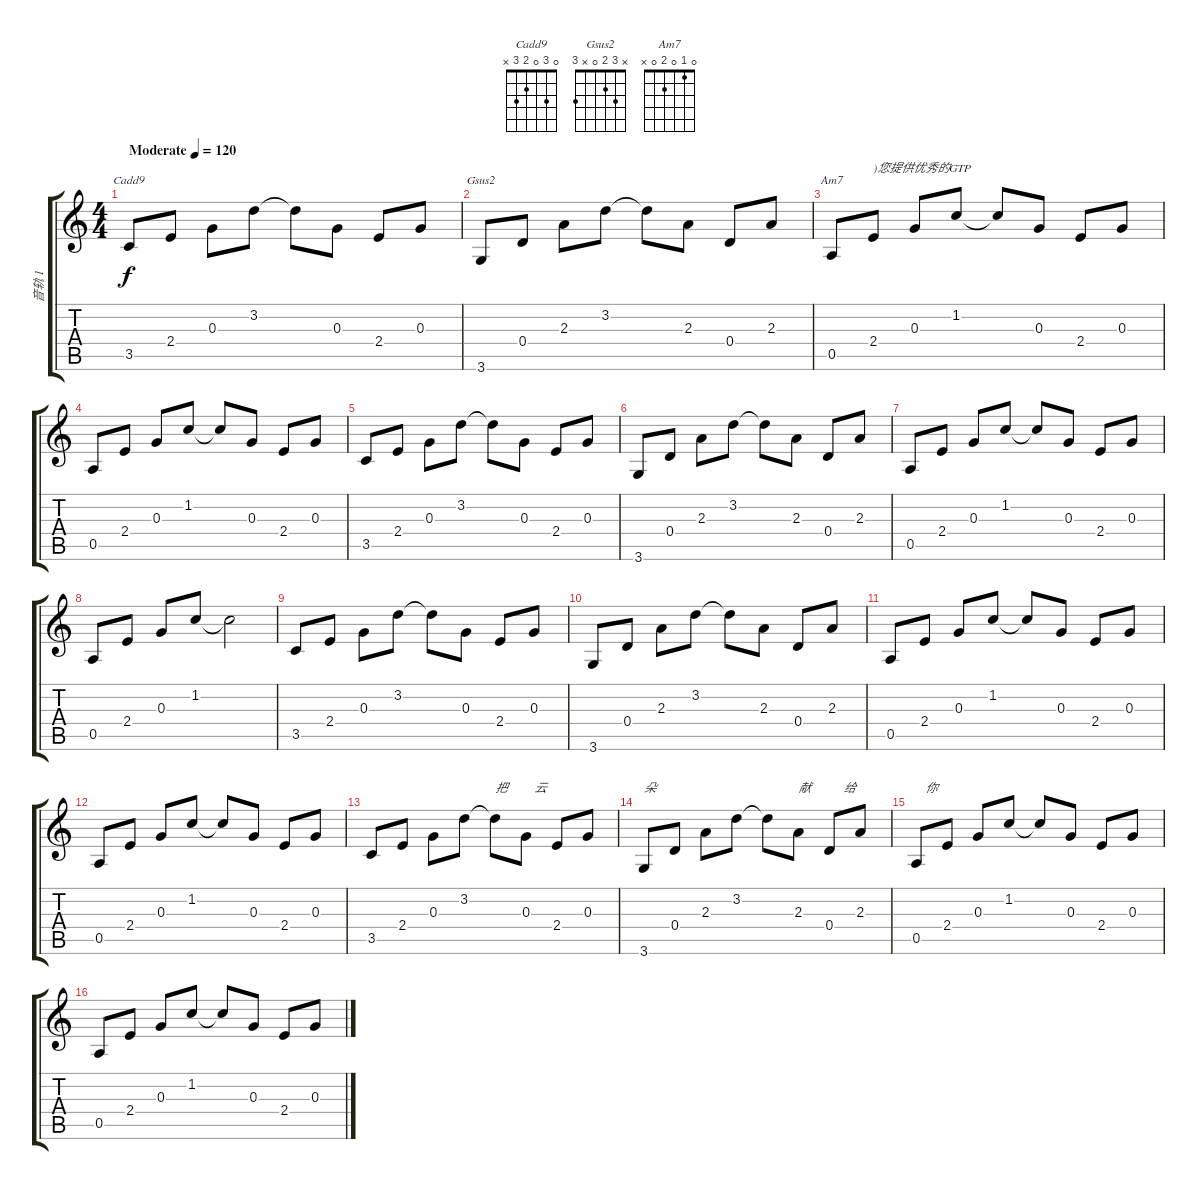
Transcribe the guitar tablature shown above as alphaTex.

\track ("音轨 1" "音轨 1") {instrument acousticguitarsteel}
\staff {score tabs}
\tuning (E4 B3 G3 D3 A2 E2) {hide}
\chord ("Cadd9" 0 3 0 2 3 x)
\chord ("Gsus2" x 3 2 0 x 3)
\chord ("Am7" 0 1 0 2 0 x)
\ts (4 4)
\tempo (120 "Moderate")
\clef g2
\ks c
3.5.8{ch "Cadd9" dy f instrument acousticguitarsteel} 2.4.8 0.3.8 3.2.8 3.2{t}.8 0.3.8 2.4.8 0.3.8 |
3.6.8{ch "Gsus2"} 0.4.8 2.3.8 3.2.8 3.2{t}.8 2.3.8 0.4.8 2.3.8 |
0.5.8{ch "Am7"} 2.4.8{txt ")您提供优秀的GTP"} 0.3.8 1.2.8 1.2{t}.8 0.3.8 2.4.8 0.3.8 |
0.5.8 2.4.8 0.3.8 1.2.8 1.2{t}.8 0.3.8 2.4.8 0.3.8 |
3.5.8 2.4.8 0.3.8 3.2.8 3.2{t}.8 0.3.8 2.4.8 0.3.8 |
3.6.8 0.4.8 2.3.8 3.2.8 3.2{t}.8 2.3.8 0.4.8 2.3.8 |
0.5.8 2.4.8 0.3.8 1.2.8 1.2{t}.8 0.3.8 2.4.8 0.3.8 |
0.5.8 2.4.8 0.3.8 1.2.8 1.2{t}.2 |
3.5.8 2.4.8 0.3.8 3.2.8 3.2{t}.8 0.3.8 2.4.8 0.3.8 |
3.6.8 0.4.8 2.3.8 3.2.8 3.2{t}.8 2.3.8 0.4.8 2.3.8 |
0.5.8 2.4.8 0.3.8 1.2.8 1.2{t}.8 0.3.8 2.4.8 0.3.8 |
0.5.8 2.4.8 0.3.8 1.2.8 1.2{t}.8 0.3.8 2.4.8 0.3.8 |
3.5.8 2.4.8 0.3.8 3.2.8 3.2{t}.8{txt "把         云  "} 0.3.8 2.4.8 0.3.8 |
3.6.8{txt "朵"} 0.4.8 2.3.8 3.2.8 3.2{t}.8 2.3.8{txt "献           给"} 0.4.8 2.3.8 |
0.5.8{txt "   你"} 2.4.8 0.3.8 1.2.8 1.2{t}.8 0.3.8 2.4.8 0.3.8 |
0.5.8 2.4.8 0.3.8 1.2.8 1.2{t}.8 0.3.8 2.4.8 0.3.8
